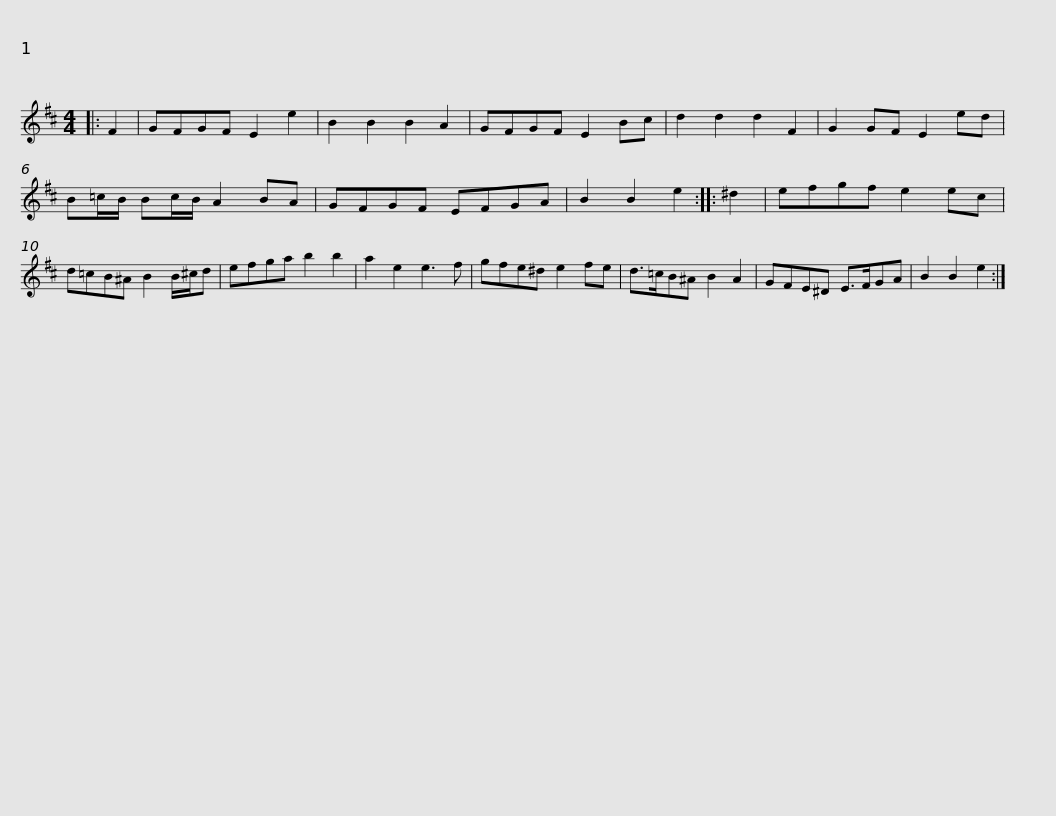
X:1
L:1/8
M:4/4
I:linebreak $
K:D
V:1 treble
V:1
|: F2 | GFGF E2 e2 | B2 B2 B2 A2 | GFGF E2 Bc | d2 d2 d2 F2 | %5
 G2 GF E2 ed | B=c/B/ Bc/B/ A2 BA |$ GFGF EFGA | B2 B2 e2 :: ^d2 | %10
 efgf e2 ec | d=cB^A B2 B/^c/d | efga b2 b2 | a2 e2 e3 f |$ gfe^d e2 fe | %15
 d>=cB^A B2 A2 | GFE^D E>FGA | B2 B2 e2 :| %18
